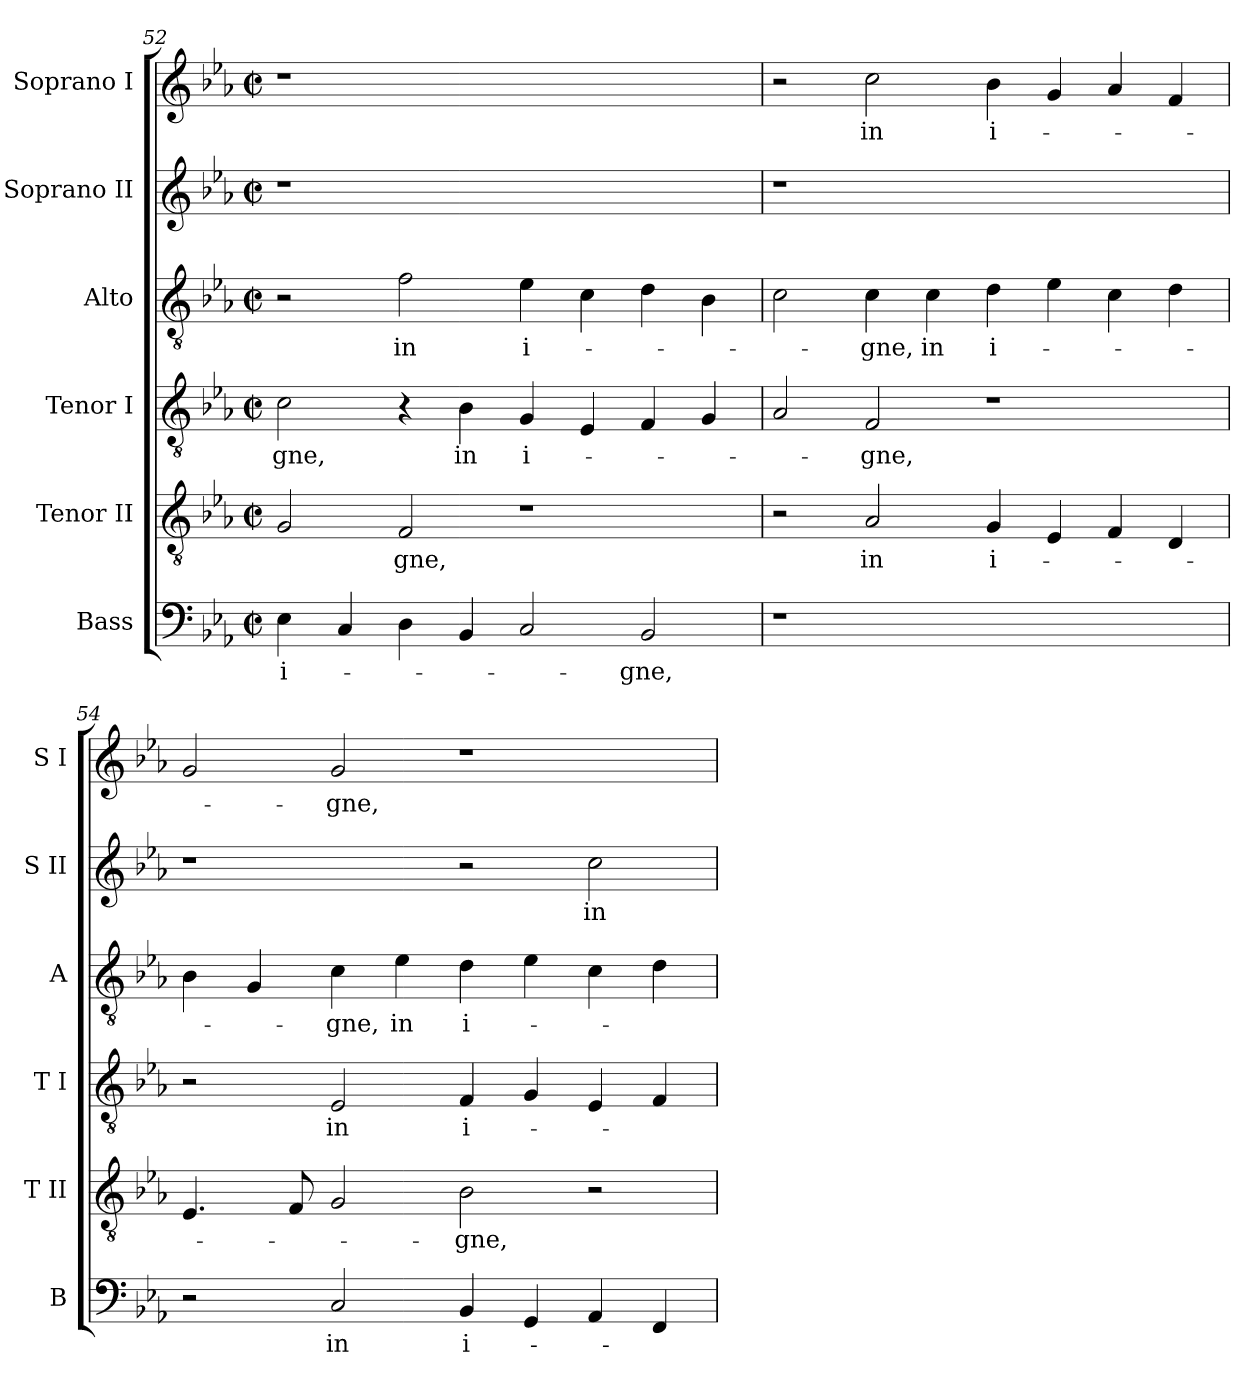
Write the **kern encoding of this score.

**kern	**text	**kern	**text	**kern	**text	**kern	**text	**kern	**text	**kern	**text
*part6	*part6	*part5	*part5	*part4	*part4	*part3	*part3	*part2	*part2	*part1	*part1
*staff6	*staff6	*staff5	*staff5	*staff4	*staff4	*staff3	*staff3	*staff2	*staff2	*staff1	*staff1
*I"Bass	*	*I"Tenor II	*	*I"Tenor I	*	*I"Alto	*	*I"Soprano II	*	*I"Soprano I	*
*I'B	*	*I'T II	*	*I'T I	*	*I'A	*	*I'S II	*	*I'S I	*
*clefF4	*	*clefGv2	*	*clefGv2	*	*clefGv2	*	*clefG2	*	*clefG2	*
*k[b-e-a-]	*	*k[b-e-a-]	*	*k[b-e-a-]	*	*k[b-e-a-]	*	*k[b-e-a-]	*	*k[b-e-a-]	*
*E-:	*	*E-:	*	*E-:	*	*E-:	*	*E-:	*	*E-:	*
*M2/2	*	*M2/2	*	*M2/2	*	*M2/2	*	*M2/2	*	*M2/2	*
*met(c|)	*	*met(c|)	*	*met(c|)	*	*met(c|)	*	*met(c|)	*	*met(c|)	*
=52	=52	=52	=52	=52	=52	=52	=52	=52	=52	=52	=52
!	!LO:LY:b:color=#000000	!	!	!	!	!	!	!	!	!	!
!	!	!	!	!	!LO:LY:b:color=#000000	!	!	!LO:N:vis=1	!	!LO:N:vis=1	!
4E-i\	i-	2Gi/	.	2ci\	-gne,	2r	.	1r	.	1r	.
4Ci/	.	.	.	.	.	.	.	.	.	.	.
!	!	!	!LO:LY:b:color=#000000	!	!	!	!	!	!	!	!
!	!	!	!	!	!	!	!LO:LY:b:color=#000000	!	!	!	!
4Di\	.	2Fi/	-gne,	4r	.	2fi\	in	.	.	.	.
!	!	!	!	!	!LO:LY:b:color=#000000	!	!	!	!	!	!
4BB-i/	.	.	.	4B-i\	in	.	.	.	.	.	.
!	!	!	!	!	!LO:LY:b:color=#000000	!	!	!	!	!	!
!	!	!	!	!	!	!	!LO:LY:b:color=#000000	!	!	!	!
2Ci/	.	1r	.	4Gi/	i-	4e-i\	i-	1ryy	.	1ryy	.
.	.	.	.	4E-i/	.	4ci\	.	.	.	.	.
!	!LO:LY:b:color=#000000	!	!	!	!	!	!	!	!	!	!
2BB-i/	-gne,	.	.	4Fi/	.	4di\	.	.	.	.	.
.	.	.	.	4Gi/	.	4B-i\	.	.	.	.	.
!!LO:LB:g=z
=53	=53	=53	=53	=53	=53	=53	=53	=53	=53	=53	=53
!LO:N:vis=1	!	!	!	!	!	!	!	!LO:N:vis=1	!	!	!
1r	.	2r	.	2A-i/	.	2ci\	.	1r	.	2r	.
!	!	!	!LO:LY:b:color=#000000	!	!	!	!	!	!	!	!
!	!	!	!	!	!LO:LY:b:color=#000000	!	!	!	!	!	!
!	!	!	!	!	!	!	!LO:LY:b:color=#000000	!	!	!	!
!	!	!	!	!	!	!	!	!	!	!	!LO:LY:b:color=#000000
.	.	2A-i/	in	2Fi/	-gne,	4ci\	-gne,	.	.	2cci\	in
!	!	!	!	!	!	!	!LO:LY:b:color=#000000	!	!	!	!
.	.	.	.	.	.	4ci\	in	.	.	.	.
!	!	!	!LO:LY:b:color=#000000	!	!	!	!	!	!	!	!
!	!	!	!	!	!	!	!LO:LY:b:color=#000000	!	!	!	!
!	!	!	!	!	!	!	!	!	!	!	!LO:LY:b:color=#000000
1ryy	.	4Gi/	i-	1r	.	4di\	i-	1ryy	.	4b-i\	i-
.	.	4E-i/	.	.	.	4e-i\	.	.	.	4gi/	.
.	.	4Fi/	.	.	.	4ci\	.	.	.	4a-i/	.
.	.	4Di/	.	.	.	4di\	.	.	.	4fi/	.
=54	=54	=54	=54	=54	=54	=54	=54	=54	=54	=54	=54
2r	.	4.E-i/	.	2r	.	4B-i\	.	1r	.	2gi/	.
.	.	.	.	.	.	4Gi/	.	.	.	.	.
.	.	8Fi/	.	.	.	.	.	.	.	.	.
!	!LO:LY:b:color=#000000	!	!	!	!	!	!	!	!	!	!
!	!	!	!	!	!LO:LY:b:color=#000000	!	!	!	!	!	!
!	!	!	!	!	!	!	!LO:LY:b:color=#000000	!	!	!	!
!	!	!	!	!	!	!	!	!	!	!	!LO:LY:b:color=#000000
2Ci/	in	2Gi/	.	2E-i/	in	4ci\	-gne,	.	.	2gi/	-gne,
!	!	!	!	!	!	!	!LO:LY:b:color=#000000	!	!	!	!
.	.	.	.	.	.	4e-i\	in	.	.	.	.
!	!LO:LY:b:color=#000000	!	!	!	!	!	!	!	!	!	!
!	!	!	!LO:LY:b:color=#000000	!	!	!	!	!	!	!	!
!	!	!	!	!	!LO:LY:b:color=#000000	!	!	!	!	!	!
!	!	!	!	!	!	!	!LO:LY:b:color=#000000	!	!	!	!
4BB-i/	i-	2B-i\	-gne,	4Fi/	i-	4di\	i-	2r	.	1r	.
4GGi/	.	.	.	4Gi/	.	4e-i\	.	.	.	.	.
!	!	!	!	!	!	!	!	!	!LO:LY:b:color=#000000	!	!
4AA-i/	.	2r	.	4E-i/	.	4ci\	.	2cci\	in	.	.
4FFi/	.	.	.	4Fi/	.	4di\	.	.	.	.	.
=	=	=	=	=	=	=	=	=	=	=	=
*-	*-	*-	*-	*-	*-	*-	*-	*-	*-	*-	*-
